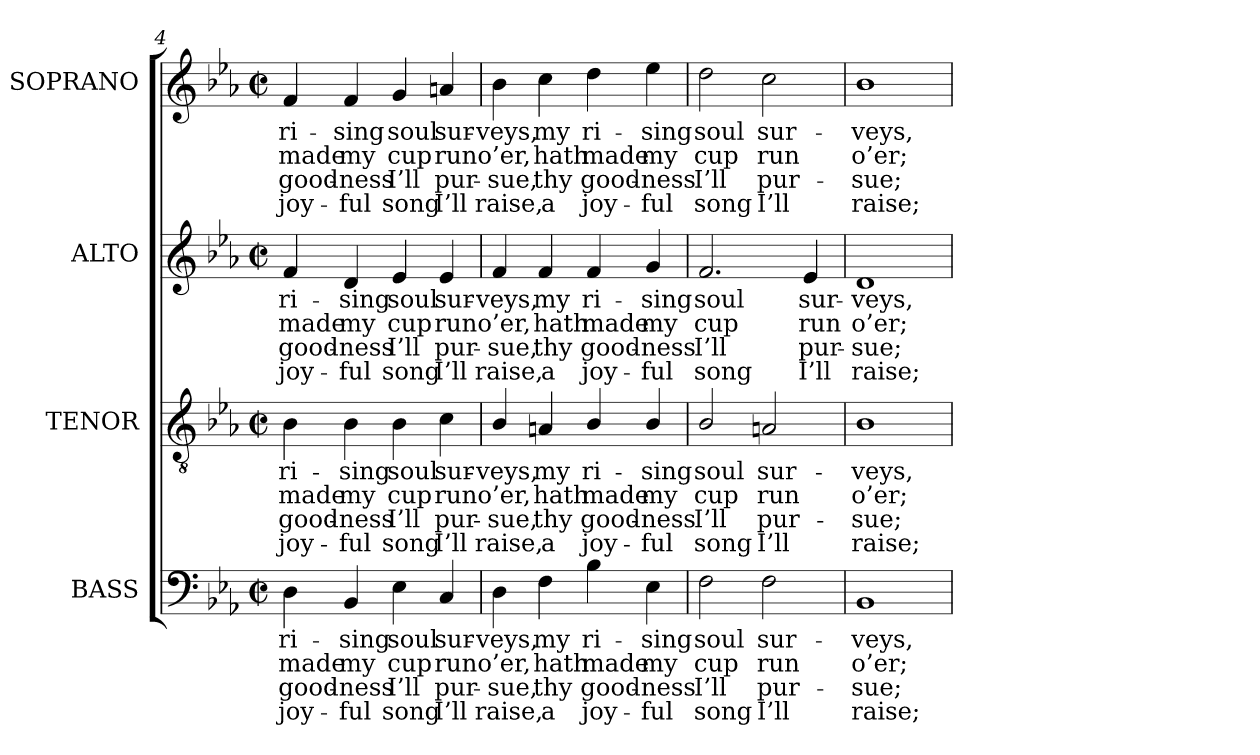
**kern	**text	**text	**text	**text	**kern	**text	**text	**text	**text	**kern	**text	**text	**text	**text	**kern	**text	**text	**text	**text
*part4	*part4	*part4	*part4	*part4	*part3	*part3	*part3	*part3	*part3	*part2	*part2	*part2	*part2	*part2	*part1	*part1	*part1	*part1	*part1
*staff4	*staff4	*staff4	*staff4	*staff4	*staff3	*staff3	*staff3	*staff3	*staff3	*staff2	*staff2	*staff2	*staff2	*staff2	*staff1	*staff1	*staff1	*staff1	*staff1
*I"BASS	*	*	*	*	*I"TENOR	*	*	*	*	*I"ALTO	*	*	*	*	*I"SOPRANO	*	*	*	*
*I'B.	*	*	*	*	*I'T.	*	*	*	*	*I'A.	*	*	*	*	*I'S.	*	*	*	*
*clefF4	*	*	*	*	*clefGv2	*	*	*	*	*clefG2	*	*	*	*	*clefG2	*	*	*	*
*	*	*	*	*	*ITrd7c12	*	*	*	*	*	*	*	*	*	*	*	*	*	*
*k[b-e-a-]	*	*	*	*	*k[b-e-a-]	*	*	*	*	*k[b-e-a-]	*	*	*	*	*k[b-e-a-]	*	*	*	*
*E-:	*	*	*	*	*E-:	*	*	*	*	*E-:	*	*	*	*	*E-:	*	*	*	*
*M2/2	*	*	*	*	*M2/2	*	*	*	*	*M2/2	*	*	*	*	*M2/2	*	*	*	*
*met(c|)	*	*	*	*	*met(c|)	*	*	*	*	*met(c|)	*	*	*	*	*met(c|)	*	*	*	*
=4	=4	=4	=4	=4	=4	=4	=4	=4	=4	=4	=4	=4	=4	=4	=4	=4	=4	=4	=4
!	!LO:LY:b:color=#000000	!LO:LY:b:color=#000000	!LO:LY:b:color=#000000	!LO:LY:b:color=#000000	!	!	!	!	!	!	!	!	!	!	!	!	!	!	!
!	!	!	!	!	!	!LO:LY:b:color=#000000	!LO:LY:b:color=#000000	!LO:LY:b:color=#000000	!LO:LY:b:color=#000000	!	!	!	!	!	!	!	!	!	!
!	!	!	!	!	!	!	!	!	!	!	!LO:LY:b:color=#000000	!LO:LY:b:color=#000000	!LO:LY:b:color=#000000	!LO:LY:b:color=#000000	!	!	!	!	!
!	!	!	!	!	!	!	!	!	!	!	!	!	!	!	!	!LO:LY:b:color=#000000	!LO:LY:b:color=#000000	!LO:LY:b:color=#000000	!LO:LY:b:color=#000000
4Di\	ri-	made	good-	-joy-	4BB-i\	ri-	made	good-	-joy-	4fi/	ri-	made	good-	-joy-	4fi/	ri-	made	good-	-joy-
!	!LO:LY:b:color=#000000	!LO:LY:b:color=#000000	!LO:LY:b:color=#000000	!LO:LY:b:color=#000000	!	!	!	!	!	!	!	!	!	!	!	!	!	!	!
!	!	!	!	!	!	!LO:LY:b:color=#000000	!LO:LY:b:color=#000000	!LO:LY:b:color=#000000	!LO:LY:b:color=#000000	!	!	!	!	!	!	!	!	!	!
!	!	!	!	!	!	!	!	!	!	!	!LO:LY:b:color=#000000	!LO:LY:b:color=#000000	!LO:LY:b:color=#000000	!LO:LY:b:color=#000000	!	!	!	!	!
!	!	!	!	!	!	!	!	!	!	!	!	!	!	!	!	!LO:LY:b:color=#000000	!LO:LY:b:color=#000000	!LO:LY:b:color=#000000	!LO:LY:b:color=#000000
4BB-i/	-sing	my	-ness	ful	4BB-i\	-sing	my	-ness	ful	4di/	-sing	my	-ness	ful	4fi/	-sing	my	-ness	ful
!	!LO:LY:b:color=#000000	!LO:LY:b:color=#000000	!LO:LY:b:color=#000000	!LO:LY:b:color=#000000	!	!	!	!	!	!	!	!	!	!	!	!	!	!	!
!	!	!	!	!	!	!LO:LY:b:color=#000000	!LO:LY:b:color=#000000	!LO:LY:b:color=#000000	!LO:LY:b:color=#000000	!	!	!	!	!	!	!	!	!	!
!	!	!	!	!	!	!	!	!	!	!	!LO:LY:b:color=#000000	!LO:LY:b:color=#000000	!LO:LY:b:color=#000000	!LO:LY:b:color=#000000	!	!	!	!	!
!	!	!	!	!	!	!	!	!	!	!	!	!	!	!	!	!LO:LY:b:color=#000000	!LO:LY:b:color=#000000	!LO:LY:b:color=#000000	!LO:LY:b:color=#000000
4E-i\	soul	cup	I’ll	song	4BB-i\	soul	cup	I’ll	song	4e-i/	soul	cup	I’ll	song	4gi/	soul	cup	I’ll	song
!	!LO:LY:b:color=#000000	!LO:LY:b:color=#000000	!LO:LY:b:color=#000000	!LO:LY:b:color=#000000	!	!	!	!	!	!	!	!	!	!	!	!	!	!	!
!	!	!	!	!	!	!LO:LY:b:color=#000000	!LO:LY:b:color=#000000	!LO:LY:b:color=#000000	!LO:LY:b:color=#000000	!	!	!	!	!	!	!	!	!	!
!	!	!	!	!	!	!	!	!	!	!	!LO:LY:b:color=#000000	!LO:LY:b:color=#000000	!LO:LY:b:color=#000000	!LO:LY:b:color=#000000	!	!	!	!	!
!	!	!	!	!	!	!	!	!	!	!	!	!	!	!	!	!LO:LY:b:color=#000000	!LO:LY:b:color=#000000	!LO:LY:b:color=#000000	!LO:LY:b:color=#000000
4Ci/	sur-	run	pur-	-I’ll	4Ci\	sur-	run	pur-	-I’ll	4e-i/	sur-	run	pur-	-I’ll	4ani/	sur-	run	pur-	-I’ll
=5	=5	=5	=5	=5	=5	=5	=5	=5	=5	=5	=5	=5	=5	=5	=5	=5	=5	=5	=5
!	!LO:LY:b:color=#000000	!LO:LY:b:color=#000000	!LO:LY:b:color=#000000	!LO:LY:b:color=#000000	!	!	!	!	!	!	!	!	!	!	!	!	!	!	!
!	!	!	!	!	!	!LO:LY:b:color=#000000	!LO:LY:b:color=#000000	!LO:LY:b:color=#000000	!LO:LY:b:color=#000000	!	!	!	!	!	!	!	!	!	!
!	!	!	!	!	!	!	!	!	!	!	!LO:LY:b:color=#000000	!LO:LY:b:color=#000000	!LO:LY:b:color=#000000	!LO:LY:b:color=#000000	!	!	!	!	!
!	!	!	!	!	!	!	!	!	!	!	!	!	!	!	!	!LO:LY:b:color=#000000	!LO:LY:b:color=#000000	!LO:LY:b:color=#000000	!LO:LY:b:color=#000000
4Di\	-veys,	o’er,	sue,	raise,	4BB-i/	-veys,	o’er,	sue,	raise,	4fi/	-veys,	o’er,	sue,	raise,	4b-i\	-veys,	o’er,	sue,	raise,
!	!LO:LY:b:color=#000000	!LO:LY:b:color=#000000	!LO:LY:b:color=#000000	!LO:LY:b:color=#000000	!	!	!	!	!	!	!	!	!	!	!	!	!	!	!
!	!	!	!	!	!	!LO:LY:b:color=#000000	!LO:LY:b:color=#000000	!LO:LY:b:color=#000000	!LO:LY:b:color=#000000	!	!	!	!	!	!	!	!	!	!
!	!	!	!	!	!	!	!	!	!	!	!LO:LY:b:color=#000000	!LO:LY:b:color=#000000	!LO:LY:b:color=#000000	!LO:LY:b:color=#000000	!	!	!	!	!
!	!	!	!	!	!	!	!	!	!	!	!	!	!	!	!	!LO:LY:b:color=#000000	!LO:LY:b:color=#000000	!LO:LY:b:color=#000000	!LO:LY:b:color=#000000
4Fi\	my	hath	thy	a	4AAni/	my	hath	thy	a	4fi/	my	hath	thy	a	4cci\	my	hath	thy	a
!	!LO:LY:b:color=#000000	!LO:LY:b:color=#000000	!LO:LY:b:color=#000000	!LO:LY:b:color=#000000	!	!	!	!	!	!	!	!	!	!	!	!	!	!	!
!	!	!	!	!	!	!LO:LY:b:color=#000000	!LO:LY:b:color=#000000	!LO:LY:b:color=#000000	!LO:LY:b:color=#000000	!	!	!	!	!	!	!	!	!	!
!	!	!	!	!	!	!	!	!	!	!	!LO:LY:b:color=#000000	!LO:LY:b:color=#000000	!LO:LY:b:color=#000000	!LO:LY:b:color=#000000	!	!	!	!	!
!	!	!	!	!	!	!	!	!	!	!	!	!	!	!	!	!LO:LY:b:color=#000000	!LO:LY:b:color=#000000	!LO:LY:b:color=#000000	!LO:LY:b:color=#000000
4B-i\	ri-	made	good-	-joy-	4BB-i/	ri-	made	good-	-joy-	4fi/	ri-	made	good-	-joy-	4ddi\	ri-	made	good-	-joy-
!	!LO:LY:b:color=#000000	!LO:LY:b:color=#000000	!LO:LY:b:color=#000000	!LO:LY:b:color=#000000	!	!	!	!	!	!	!	!	!	!	!	!	!	!	!
!	!	!	!	!	!	!LO:LY:b:color=#000000	!LO:LY:b:color=#000000	!LO:LY:b:color=#000000	!LO:LY:b:color=#000000	!	!	!	!	!	!	!	!	!	!
!	!	!	!	!	!	!	!	!	!	!	!LO:LY:b:color=#000000	!LO:LY:b:color=#000000	!LO:LY:b:color=#000000	!LO:LY:b:color=#000000	!	!	!	!	!
!	!	!	!	!	!	!	!	!	!	!	!	!	!	!	!	!LO:LY:b:color=#000000	!LO:LY:b:color=#000000	!LO:LY:b:color=#000000	!LO:LY:b:color=#000000
4E-i\	-sing	my	-ness	ful	4BB-i/	-sing	my	-ness	ful	4gi/	-sing	my	-ness	ful	4ee-i\	-sing	my	-ness	ful
=6	=6	=6	=6	=6	=6	=6	=6	=6	=6	=6	=6	=6	=6	=6	=6	=6	=6	=6	=6
!	!LO:LY:b:color=#000000	!LO:LY:b:color=#000000	!LO:LY:b:color=#000000	!LO:LY:b:color=#000000	!	!	!	!	!	!	!	!	!	!	!	!	!	!	!
!	!	!	!	!	!	!LO:LY:b:color=#000000	!LO:LY:b:color=#000000	!LO:LY:b:color=#000000	!LO:LY:b:color=#000000	!	!	!	!	!	!	!	!	!	!
!	!	!	!	!	!	!	!	!	!	!	!LO:LY:b:color=#000000	!LO:LY:b:color=#000000	!LO:LY:b:color=#000000	!LO:LY:b:color=#000000	!	!	!	!	!
!	!	!	!	!	!	!	!	!	!	!	!	!	!	!	!	!LO:LY:b:color=#000000	!LO:LY:b:color=#000000	!LO:LY:b:color=#000000	!LO:LY:b:color=#000000
2Fi\	soul	cup	I’ll	song	2BB-i/	soul	cup	I’ll	song	2.fi/	soul	cup	I’ll	song	2ddi\	soul	cup	I’ll	song
!	!LO:LY:b:color=#000000	!LO:LY:b:color=#000000	!LO:LY:b:color=#000000	!LO:LY:b:color=#000000	!	!	!	!	!	!	!	!	!	!	!	!	!	!	!
!	!	!	!	!	!	!LO:LY:b:color=#000000	!LO:LY:b:color=#000000	!LO:LY:b:color=#000000	!LO:LY:b:color=#000000	!	!	!	!	!	!	!	!	!	!
!	!	!	!	!	!	!	!	!	!	!	!	!	!	!	!	!LO:LY:b:color=#000000	!LO:LY:b:color=#000000	!LO:LY:b:color=#000000	!LO:LY:b:color=#000000
2Fi\	sur-	run	pur-	-I’ll	2AAni/	sur-	run	pur-	-I’ll	.	.	.	.	.	2cci\	sur-	run	pur-	-I’ll
!	!	!	!	!	!	!	!	!	!	!	!LO:LY:b:color=#000000	!LO:LY:b:color=#000000	!LO:LY:b:color=#000000	!LO:LY:b:color=#000000	!	!	!	!	!
.	.	.	.	.	.	.	.	.	.	4e-i/	sur-	run	pur-	-I’ll	.	.	.	.	.
!!LO:LB:g=z
=7	=7	=7	=7	=7	=7	=7	=7	=7	=7	=7	=7	=7	=7	=7	=7	=7	=7	=7	=7
!	!LO:LY:b:color=#000000	!LO:LY:b:color=#000000	!LO:LY:b:color=#000000	!LO:LY:b:color=#000000	!	!	!	!	!	!	!	!	!	!	!	!	!	!	!
!	!	!	!	!	!	!LO:LY:b:color=#000000	!LO:LY:b:color=#000000	!LO:LY:b:color=#000000	!LO:LY:b:color=#000000	!	!	!	!	!	!	!	!	!	!
!	!	!	!	!	!	!	!	!	!	!	!LO:LY:b:color=#000000	!LO:LY:b:color=#000000	!LO:LY:b:color=#000000	!LO:LY:b:color=#000000	!	!	!	!	!
!	!	!	!	!	!	!	!	!	!	!	!	!	!	!	!	!LO:LY:b:color=#000000	!LO:LY:b:color=#000000	!LO:LY:b:color=#000000	!LO:LY:b:color=#000000
1BB-i	-veys,	o’er;	sue;	raise;	1BB-i	-veys,	o’er;	sue;	raise;	1di	-veys,	o’er;	sue;	raise;	1b-i	-veys,	o’er;	sue;	raise;
=	=	=	=	=	=	=	=	=	=	=	=	=	=	=	=	=	=	=	=
*-	*-	*-	*-	*-	*-	*-	*-	*-	*-	*-	*-	*-	*-	*-	*-	*-	*-	*-	*-
